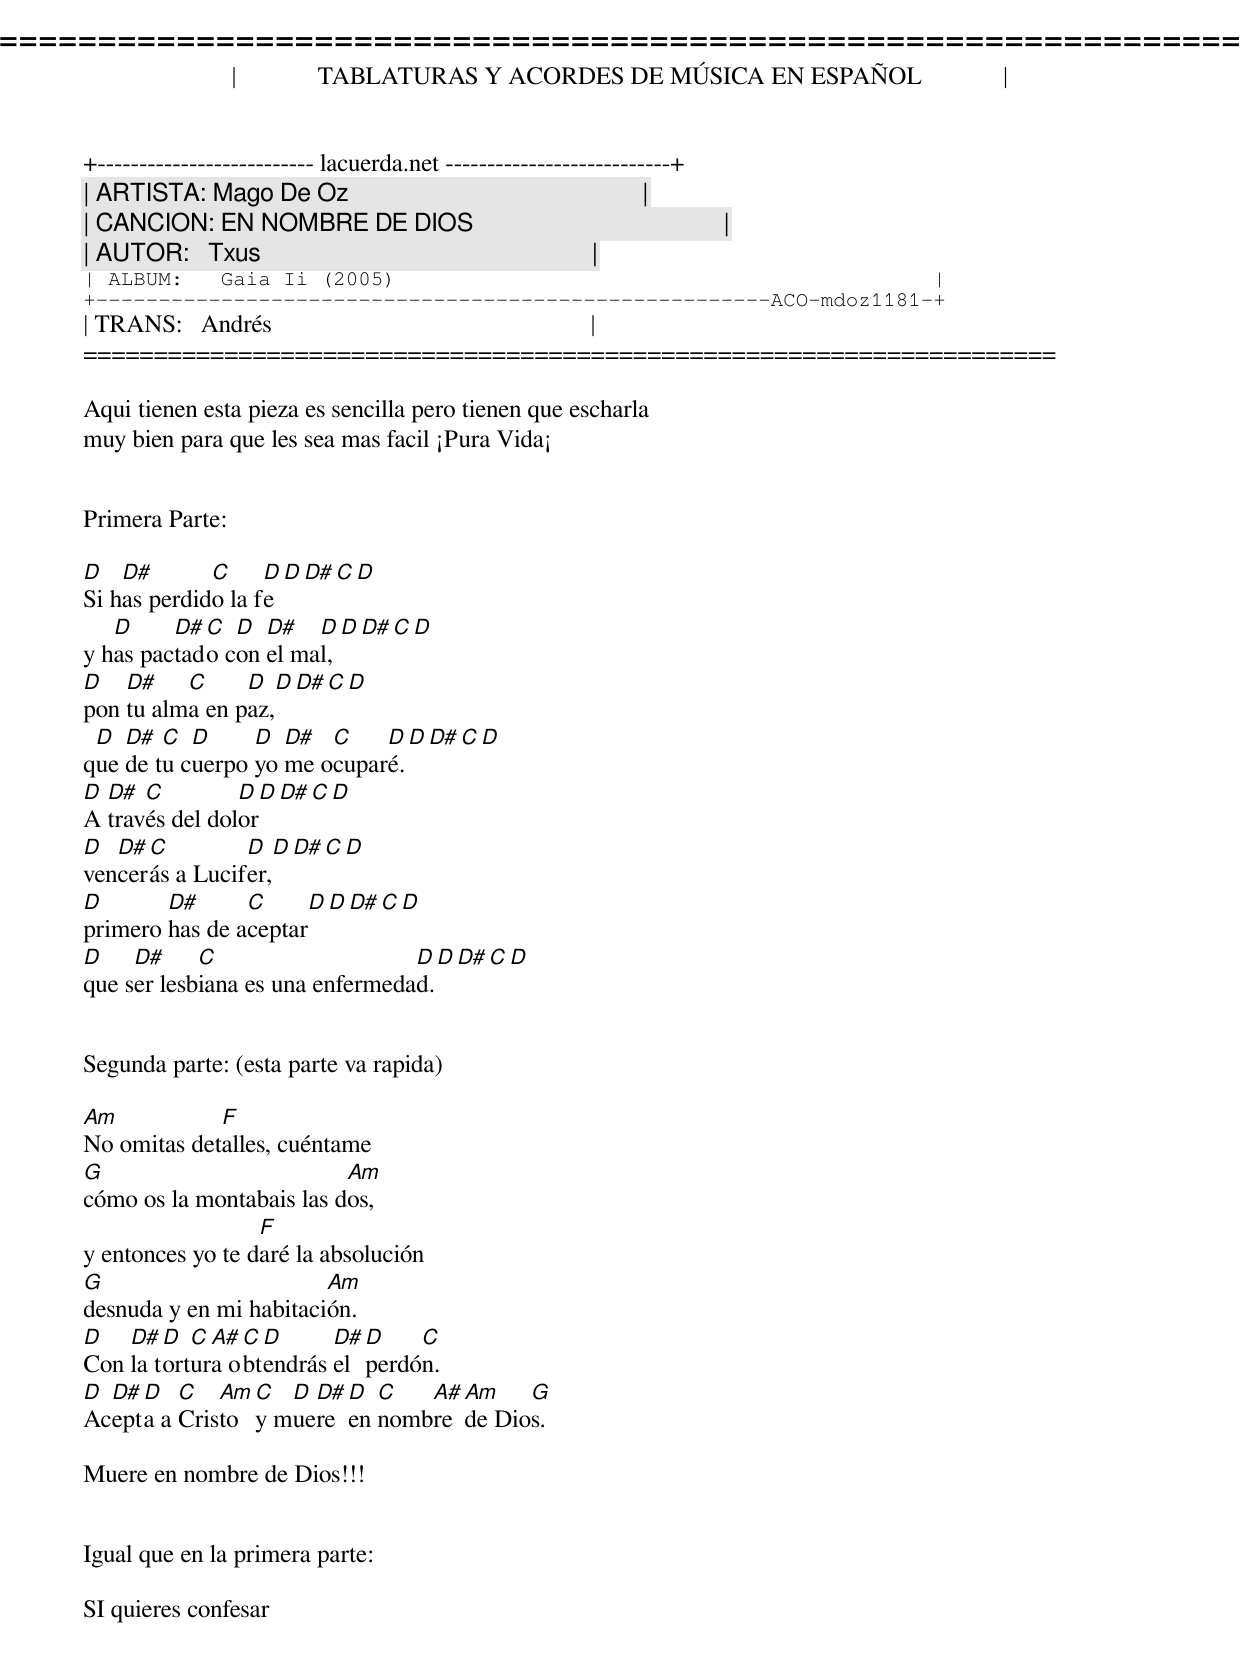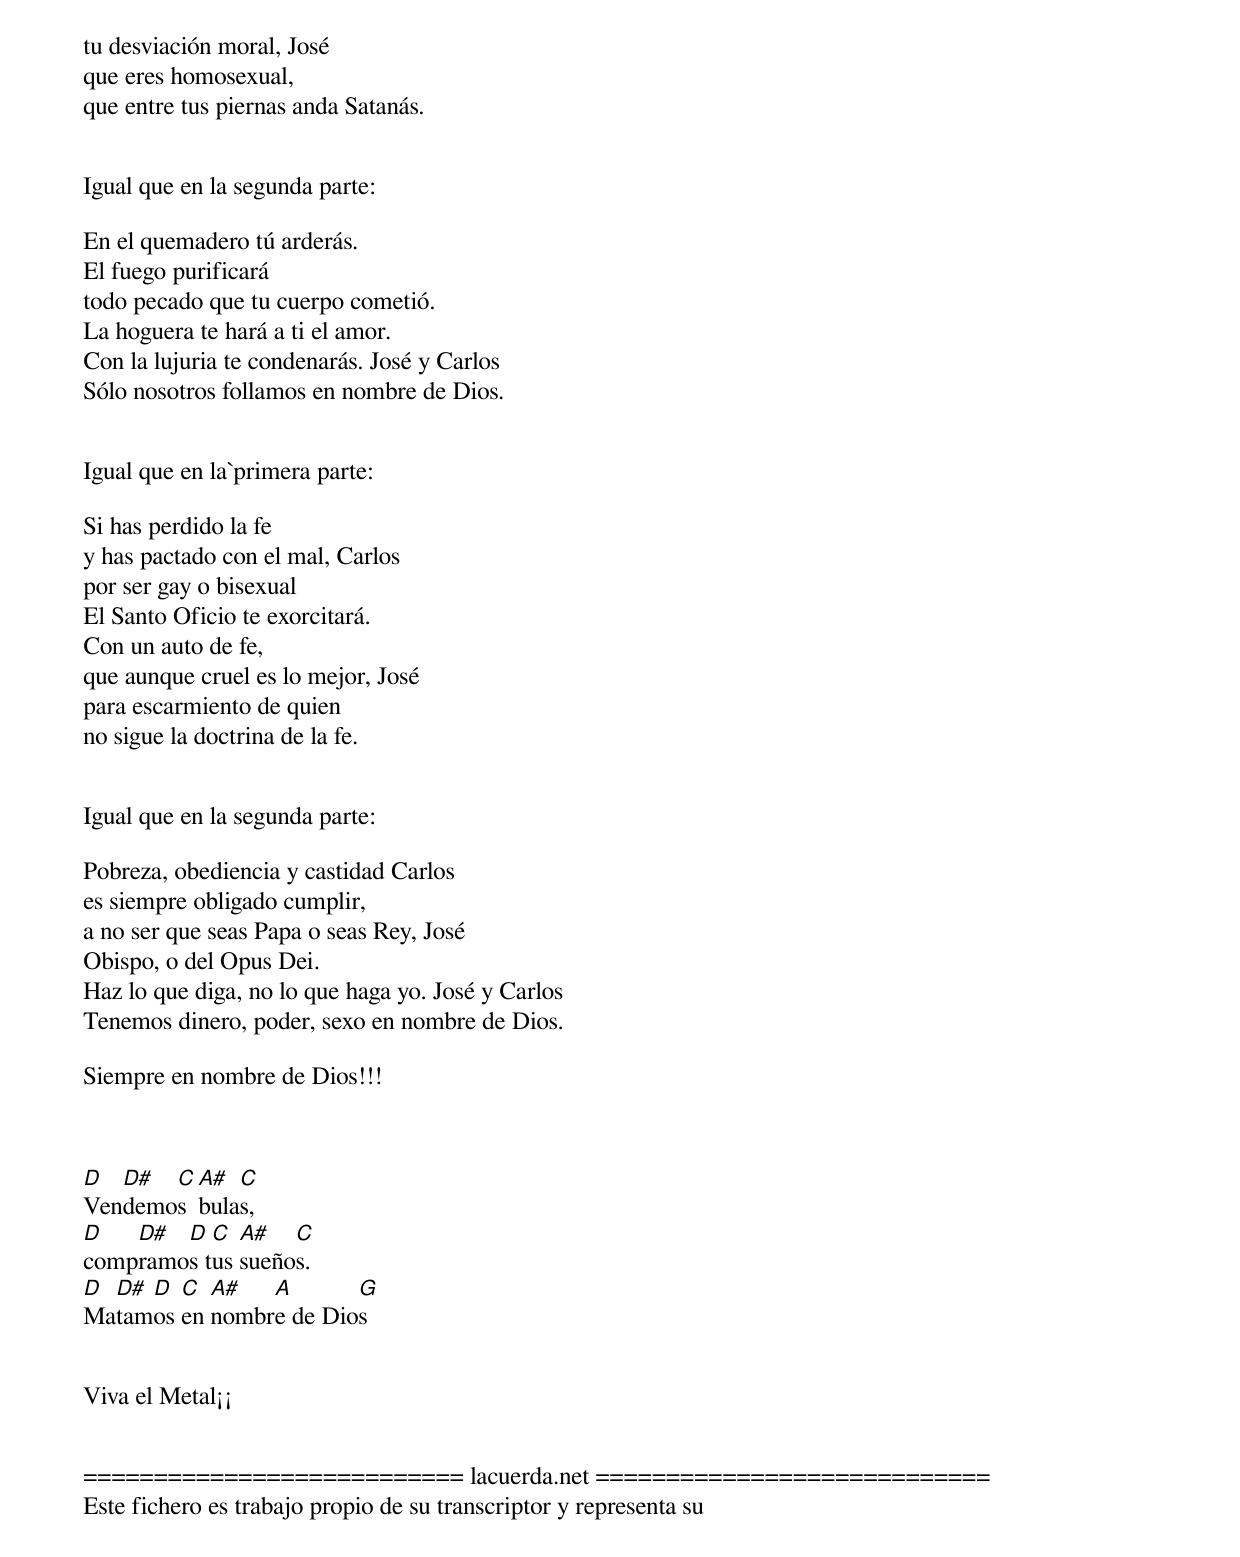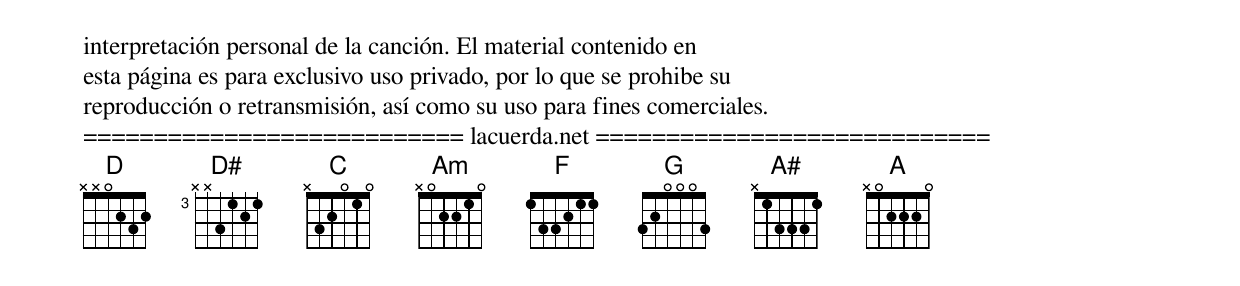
=====================================================================
|             TABLATURAS Y ACORDES DE MÚSICA EN ESPAÑOL             |
+-------------------------- lacuerda.net ---------------------------+
| ARTISTA: Mago De Oz                                               |
| CANCION: EN NOMBRE DE DIOS                                        |
| AUTOR:   Txus                                                     |
| ALBUM:   Gaia Ii (2005)                                           |
+------------------------------------------------------ACO-mdoz1181-+
| TRANS:   Andrés                                                   |
=====================================================================

Aqui tienen esta pieza es sencilla pero tienen que escharla
muy bien para que les sea mas facil ¡Pura Vida¡


Primera Parte:

D   D#       C     D     D  D#  C  D
Si has perdido la fe
   D     D# C  D  D#   D    D  D#  C D
y has pactado con el mal,
D   D#    C     D    D D# C D
pon tu alma en paz,
 D  D#  C  D     D  D#  C    D    D  D#  C D
que de tu cuerpo yo me ocuparé.
D D#  C         D    D  D# C D
A través del dolor
D  D# C         D     D  D#  C  D
vencerás a Lucifer,
D       D#      C     D    D  D#  C  D
primero has de aceptar
D    D#     C                    D    D  D#  C  D
que ser lesbiana es una enfermedad.


Segunda parte: (esta parte va rapida)

Am           F
No omitas detalles, cuéntame
G                         Am
cómo os la montabais las dos,
                  F
y entonces yo te daré la absolución
G                       Am
desnuda y en mi habitación.
D   D#  D  C A# C D      D# D    C
Con la tortura obtendrás el perdón.
D D# D   C   Am C  D D# D  C   A# Am    G
Acepta a Cristo y muere en nombre de Dios.

Muere en nombre de Dios!!!


Igual que en la primera parte:

SI quieres confesar
tu desviación moral, José
que eres homosexual,
que entre tus piernas anda Satanás.


Igual que en la segunda parte:

En el quemadero tú arderás.
El fuego purificará
todo pecado que tu cuerpo cometió.
La hoguera te hará a ti el amor.
Con la lujuria te condenarás. José y Carlos
Sólo nosotros follamos en nombre de Dios.


Igual que en la`primera parte:

Si has perdido la fe
y has pactado con el mal, Carlos
por ser gay o bisexual
El Santo Oficio te exorcitará.
Con un auto de fe,
que aunque cruel es lo mejor, José
para escarmiento de quien
no sigue la doctrina de la fe.


Igual que en la segunda parte:

Pobreza, obediencia y castidad Carlos
es siempre obligado cumplir,
a no ser que seas Papa o seas Rey, José
Obispo, o del Opus Dei.
Haz lo que diga, no lo que haga yo. José y Carlos
Tenemos dinero, poder, sexo en nombre de Dios.

Siempre en nombre de Dios!!!



D  D#  C A#  C
Vendemos bulas,
D   D#  D  C  A#   C
compramos tus sueños.
D D# D  C  A#   A       G
Matamos en nombre de Dios


Viva el Metal¡¡


=========================== lacuerda.net ============================
Este fichero es trabajo propio de su transcriptor y representa su
interpretación personal de la canción. El material contenido en
esta página es para exclusivo uso privado, por lo que se prohibe su
reproducción o retransmisión, así como su uso para fines comerciales.
=========================== lacuerda.net ============================
